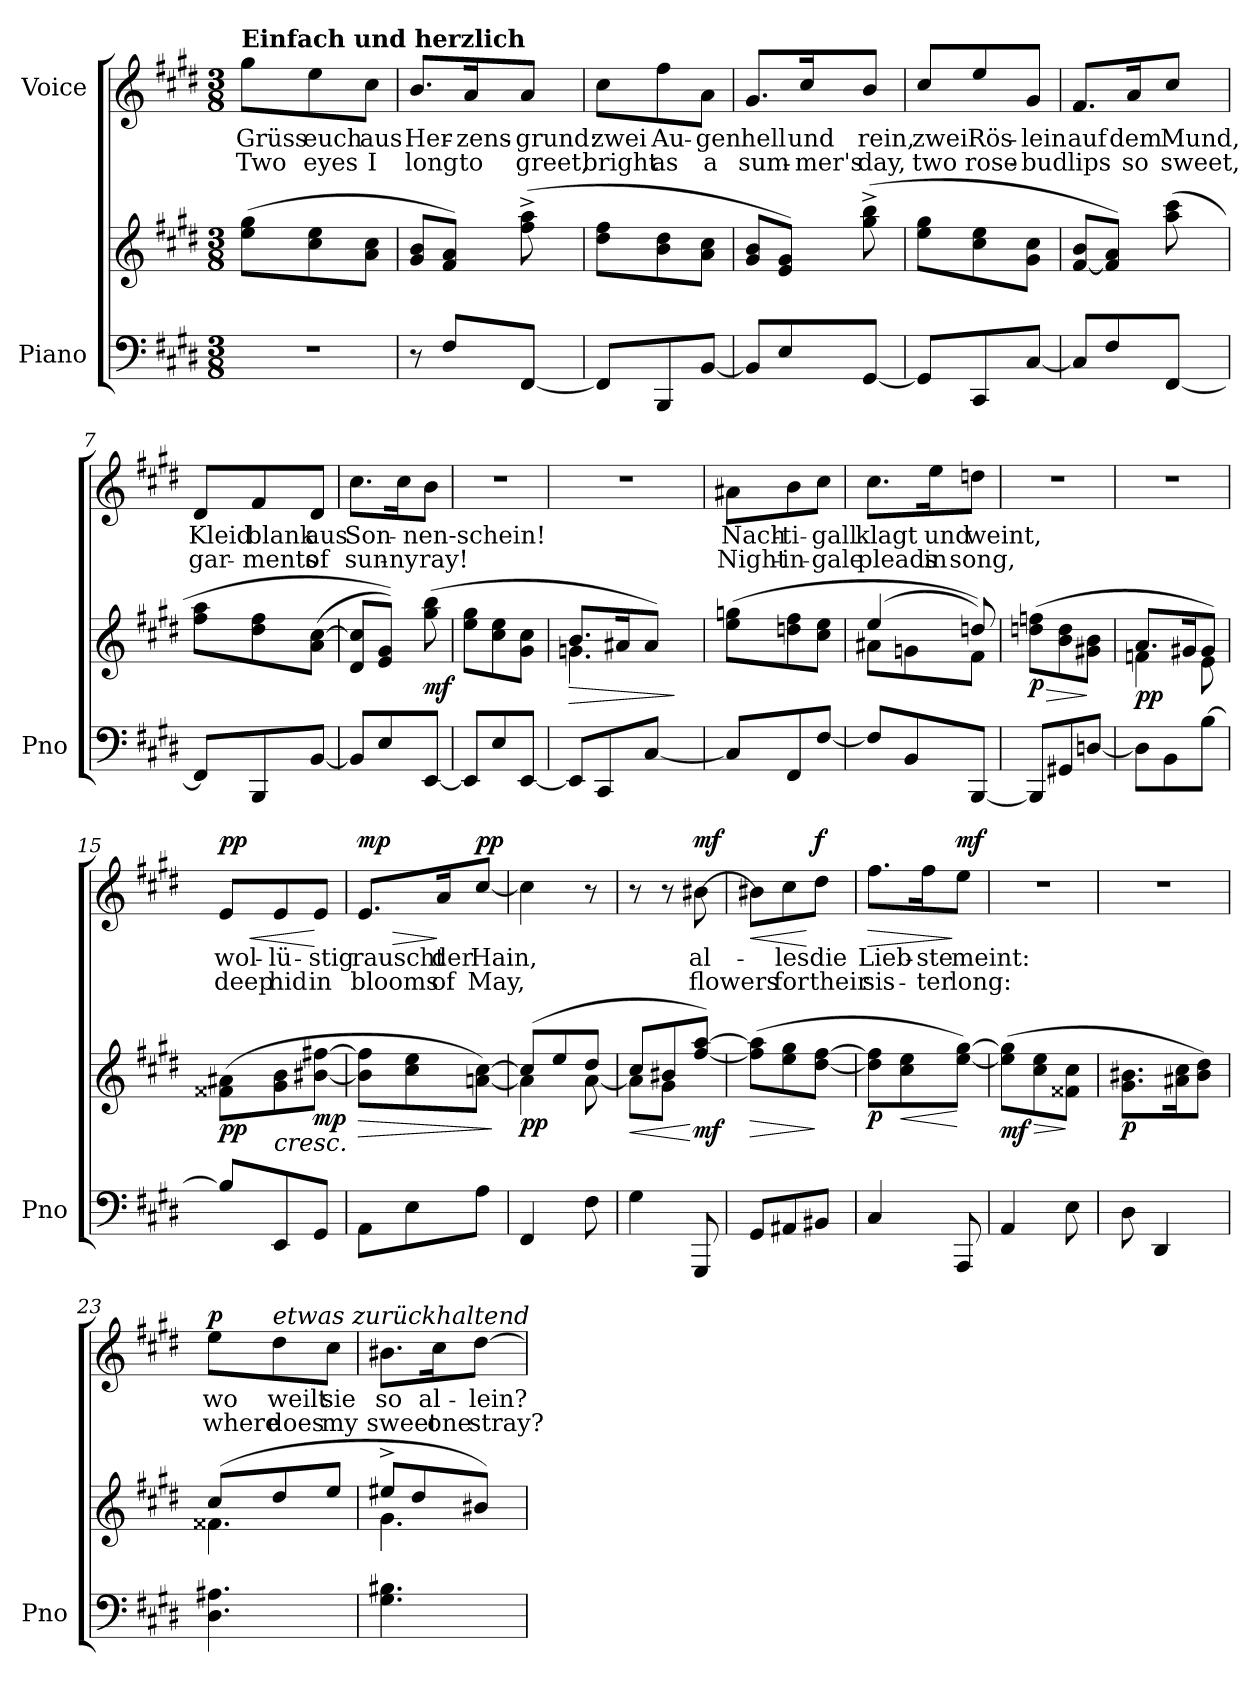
**kern	**kern	**dynam	**kern	**text	**text	**dynam
*part2	*part2	*part2	*part1	*part1	*part1	*part1
*staff3	*staff2	*staff2/3	*staff1	*staff1	*staff1	*staff1
*I"Piano	*	*	*I"Voice	*	*	*
*I'Pno	*	*	*	*	*	*
*clefF4	*clefG2	*	*clefG2	*	*	*
*k[f#c#g#d#]	*k[f#c#g#d#]	*	*k[f#c#g#d#]	*	*	*
*M3/8	*M3/8	*	*M3/8	*	*	*
=1	=1	=1	=1	=1	=1	=1
!	!	!	!LO:TX:a:B:t=Einfach und herzlich	!	!	!
!	!	!LO:DY:b	!	!LO:LY:b	!LO:LY:b	!
4.r	(8ee\ 8gg#\L	other-dynamics	8gg#\L	Grüss	Two	.
!	!	!	!	!LO:LY:b	!LO:LY:b	!
.	8cc#\ 8ee\	.	8ee\	euch	eyes	.
!	!	!	!	!LO:LY:b	!LO:LY:b	!
.	8a\ 8cc#\J	.	8cc#\J	aus	I	.
=2	=2	=2	=2	=2	=2	=2
!	!	!	!	!LO:LY:b	!LO:LY:b	!
8r	8g#/ 8b/L	.	8.b/L	Her-	long	.
8F#/L	8f#/ 8a/J)	.	.	.	.	.
!	!	!	!	!LO:LY:b	!LO:LY:b	!
.	.	.	16a/K	-zens-	to	.
!	!	!	!	!LO:LY:b	!LO:LY:b	!
[8FF#/J	(8ff#\^ 8aa\^	.	8a/J	-grund:	greet,	.
=3	=3	=3	=3	=3	=3	=3
!	!	!	!	!LO:LY:b	!LO:LY:b	!
8FF#/L]	8dd#\ 8ff#\L	.	8cc#\L	zwei	bright	.
!	!	!	!	!LO:LY:b	!LO:LY:b	!
8BBB/	8b\ 8dd#\	.	8ff#\	Au-	as	.
!	!	!	!	!LO:LY:b	!LO:LY:b	!
[8BB/J	8a\ 8cc#\J	.	8a\J	-gen	a	.
=4	=4	=4	=4	=4	=4	=4
!	!	!	!	!LO:LY:b	!LO:LY:b	!
8BB/L]	8g#/ 8b/L	.	8.g#/L	hell	sum-	.
8E/	8e/ 8g#/J)	.	.	.	.	.
!	!	!	!	!LO:LY:b	!LO:LY:b	!
.	.	.	16cc#/K	und	-mer's	.
!	!	!	!	!LO:LY:b	!LO:LY:b	!
[8GG#/J	(8gg#\^ 8bb\^	.	8b/J	rein,	day,	.
=5	=5	=5	=5	=5	=5	=5
!	!	!	!	!LO:LY:b	!LO:LY:b	!
8GG#/L]	8ee\ 8gg#\L	.	8cc#/L	zwei	two	.
!	!	!	!	!LO:LY:b	!LO:LY:b	!
8CC#/	8cc#\ 8ee\	.	8ee/	Rös-	rose-	.
!	!	!	!	!LO:LY:b	!LO:LY:b	!
[8C#/J	8g#\ 8cc#\J	.	8g#/J	-lein	-bud	.
!!LO:LB:g=z
=6	=6	=6	=6	=6	=6	=6
!	!	!	!	!LO:LY:b	!LO:LY:b	!
8C#/L]	[8f#/ 8b/L	.	8.f#/L	auf	lips	.
8F#/	8f#/] 8a/J)	.	.	.	.	.
!	!	!	!	!LO:LY:b	!LO:LY:b	!
.	.	.	16a/K	dem	so	.
!	!	!	!	!LO:LY:b	!LO:LY:b	!
[8FF#/J	(8aa\ 8ccc#\	.	8cc#/J	Mund,	sweet,	.
=7	=7	=7	=7	=7	=7	=7
!	!	!	!	!LO:LY:b	!LO:LY:b	!
8FF#/L]	8ff#\ 8aa\L	.	8d#/L	Kleid	gar-	.
!	!	!	!	!LO:LY:b	!LO:LY:b	!
8BBB/	8dd#\ 8ff#\	.	8f#/	blank	-ments	.
!	!	!	!	!LO:LY:b	!LO:LY:b	!
[8BB/J	(8a\ [8cc#\J	.	8d#/J	aus	of	.
=8	=8	=8	=8	=8	=8	=8
!	!	!	!	!LO:LY:b	!LO:LY:b	!
8BB/L]	8d#/ 8cc#/]L	.	8.cc#\L	Son-	sun-	.
8E/	8e/ 8g#/J))	.	.	.	.	.
!	!	!	!	!	!LO:LY:b	!
.	.	.	16cc#\K	.	-ny	.
!	!	!LO:DY:b	!	!LO:LY:b	!LO:LY:b	!
[8EE/J	(8gg#\ 8bb\	mf	8b\J	-nen-schein!	ray!	.
=9	=9	=9	=9	=9	=9	=9
8EE/L]	8ee\ 8gg#\L	.	4.r	.	.	.
8E/	8cc#\ 8ee\	.	.	.	.	.
[8EE/J	8g#\ 8cc#\J	.	.	.	.	.
=10	=10	=10	=10	=10	=10	=10
!	!	!LO:HP:b	!	!	!	!
*	*^	*	*	*	*	*
8EE/L]	8.b/L	4.gn\	>	4.r	.	.	.
8CC#/	.	.	.	.	.	.	.
.	16a#X/K	.	.	.	.	.	.
[8C#/J	8a#/J)	.	.	.	.	.	.
*	*v	*v	*	*	*	*	*
.	.	]	.	.	.	.
=11	=11	=11	=11	=11	=11	=11
!	!	!LO:DY:b	!	!LO:LY:b	!LO:LY:b	!
8C#/L]	(8ee\ 8ggn\L	other-dynamics	8a#X\L	Nach-	Night-	.
!	!	!	!	!LO:LY:b	!LO:LY:b	!
8FF#/	8ddn\ 8ff#\	.	8b\	-ti-	-in-	.
!	!	!	!	!LO:LY:b	!LO:LY:b	!
[8F#/J	8cc#\ 8ee\J	.	8cc#\J	-gall	-gale	.
=12	=12	=12	=12	=12	=12	=12
*	*^	*	*	*	*	*
!	!	!	!	!	!LO:LY:b	!LO:LY:b	!
8F#/L]	(4ee/	8a#X\L	.	8.cc#\L	klagt	pleads	.
8BB/	.	8gn\	.	.	.	.	.
!	!	!	!	!	!LO:LY:b	!LO:LY:b	!
.	.	.	.	16ee\K	und	in	.
!	!	!	!	!	!LO:LY:b	!LO:LY:b	!
[8BBB/J	8ddn/))	8f#\J	.	8ddn\J	weint,	song,	.
!!LO:LB:g=z
=13	=13	=13	=13	=13	=13	=13	=13
!	!	!	!LO:HP:b	!	!	!	!
!	!	!	!LO:DY:n=1:b	!	!	!	!
*	*v	*v	*	*	*	*	*
8BBB/L]	(8ddn\ 8ffn\L	> p	4.r	.	.	.
8GG#X/	8b\ 8dd\	.	.	.	.	.
[8Dn/J	8g#X\ 8b\J	]	.	.	.	.
=14	=14	=14	=14	=14	=14	=14
*	*^	*	*	*	*	*
!	!	!	!LO:DY:b	!	!	!	!
8D\L]	8.a/L	4fn\	pp	4.r	.	.	.
8BB\	.	.	.	.	.	.	.
.	16g#X/K	.	.	.	.	.	.
[8B\J	8g#/J)	8e\	.	.	.	.	.
=15	=15	=15	=15	=15	=15	=15	=15
!	!	!	!LO:DY:b	!	!LO:LY:b	!LO:LY:b	!LO:HP:b
!	!	!	!	!	!	!	!LO:DY:n=1:a
*	*v	*v	*	*	*	*	*
8B/L]	(8f##X\ 8a#X\L	pp	8e/L	wol-	deep	< pp
!	!	!LO:HP:b	!	!LO:LY:b	!LO:LY:b	!
8EE/	8g#\ 8b\	<	8e/	-lü-	hid	.
!	!	!LO:DY:b	!	!LO:LY:b	!LO:LY:b	!
8GG#/J	[8b#X\ [8ff#X\J	mp	8e/J	-stig	in	[
.	.	[	.	.	.	.
=16	=16	=16	=16	=16	=16	=16
!	!	!LO:HP:b	!	!LO:LY:b	!LO:LY:b	!LO:HP:b
!	!	!	!	!	!	!LO:DY:n=1:a
8AA\L	8b#\] 8ff#\]L	>	8.e/L	rauscht	blooms	> mp
8E\	8cc#\ 8ee\	.	.	.	.	.
!	!	!	!	!LO:LY:b	!LO:LY:b	!
.	.	.	16a/K	der	of	]
!	!	!	!	!LO:LY:b	!LO:LY:b	!LO:DY:n=2:a
8A\J	[8an\ [8cc#\J)	.	[8cc#/J	Hain,	May,	pp
.	.	]	.	.	.	.
=17	=17	=17	=17	=17	=17	=17
*	*^	*	*	*	*	*
!	!	!	!LO:DY:b	!	!	!	!
4FF#/	(8cc#/L]	4a\]	pp	4cc#\]	.	.	.
.	8ee/	.	.	.	.	.	.
8F#\	8dd#/J	[8a\	.	8r	.	.	.
=18	=18	=18	=18	=18	=18	=18	=18
!	!	!	!LO:HP:b	!	!	!	!
4G#\	8cc#/L	8a\L]	<	8r	.	.	.
.	8b#X/	8g#\J	.	8r	.	.	.
!	!	!	!LO:DY:n=1:b	!	!LO:LY:b	!LO:LY:b	!LO:DY:a
8GGG#/	[8ff#/ [8aa/J)	8ryy	[ mf	[8b#X\	al-	flowers	mf
!!LO:LB:g=z
=19	=19	=19	=19	=19	=19	=19	=19
!	!	!	!LO:HP:b	!	!	!	!LO:HP:b
*	*v	*v	*	*	*	*	*
8GG#/L	(8ff#\] 8aa\]L	>	8b#X\L]	.	.	<
!	!	!	!	!LO:LY:b	!LO:LY:b	!
8AA#X/	8ee\ 8gg#\	.	8cc#\	-les	for	.
!	!	!	!	!LO:LY:b	!LO:LY:b	!LO:DY:n=1:a
8BB#X/J	[8dd#\ [8ff#\J	]	8dd#\J	die	their	[ f
=20	=20	=20	=20	=20	=20	=20
!	!	!LO:DY:b	!	!LO:LY:b	!LO:LY:b	!LO:HP:b
4C#/	8dd#\] 8ff#\]L	p	8.ff#\L	Lieb-	sis-	>
!	!	!LO:HP:b	!	!	!	!
.	8cc#\ 8ee\	<	.	.	.	.
!	!	!	!	!LO:LY:b	!LO:LY:b	!
.	.	.	16ff#\K	-ste	-ter	.
!	!	!	!	!LO:LY:b	!LO:LY:b	!LO:DY:n=1:a
8AAA/	[8ee\ [8gg#\J)	[	8ee\J	meint:	long:	] mf
=21	=21	=21	=21	=21	=21	=21
!	!	!LO:HP:b	!	!	!	!
!	!	!LO:DY:n=1:b	!	!	!	!
4AA/	(8ee\] 8gg#\]L	> mf	4.r	.	.	.
.	8cc#\ 8ee\	.	.	.	.	.
8E\	8f##X\ 8cc#\J	]	.	.	.	.
=22	=22	=22	=22	=22	=22	=22
!	!	!LO:DY:b	!	!	!	!
8D#\	8.g#\ 8.b#X\L	p	4.r	.	.	.
4DD#/	.	.	.	.	.	.
.	16a#X\ 16cc#\K	.	.	.	.	.
.	8b#\ 8dd#\J)	.	.	.	.	.
=23	=23	=23	=23	=23	=23	=23
*	*^	*	*	*	*	*
!	!	!	!	!	!LO:LY:b	!LO:LY:b	!LO:DY:a
4.D#\ 4.A#X\	(8cc#/L	4.f##X\	.	8ee\L	wo	where	p
!	!	!	!	!LO:TX:a:i:t=etwas zurückhaltend	!	!	!
!	!	!	!	!	!LO:LY:b	!LO:LY:b	!
.	8dd#/	.	.	8dd#\	weilt	does	.
!	!	!	!	!	!LO:LY:b	!LO:LY:b	!
.	8ee/J	.	.	8cc#\J	sie	my	.
=24	=24	=24	=24	=24	=24	=24	=24
*	*	*	*	*MM75	*	*	*
!	!	!	!	!	!LO:LY:b	!LO:LY:b	!
*	*	*	*	*^	*	*	*
4.G#\ 4.B#X\	8ee#X^/L	4.g#\	.	8.b#X\L	8rcyy	so	sweet	.
.	8dd#/	.	.	.	8rcyy	.	.	.
!	!	!	!	!	!	!LO:LY:b	!LO:LY:b	!
.	.	.	.	16cc#\K	.	al-	one	.
*	*	*	*	*MM68	*	*	*	*
!	!	!	!	!	!	!LO:LY:b	!LO:LY:b	!
.	8b#X/J)	.	.	[8dd#\J	8rcyy	-lein?	stray?	.
*	*v	*v	*	*	*	*	*	*
*	*	*	*v	*v	*	*	*
=	=	=	=	=	=	=
*-	*-	*-	*-	*-	*-	*-
